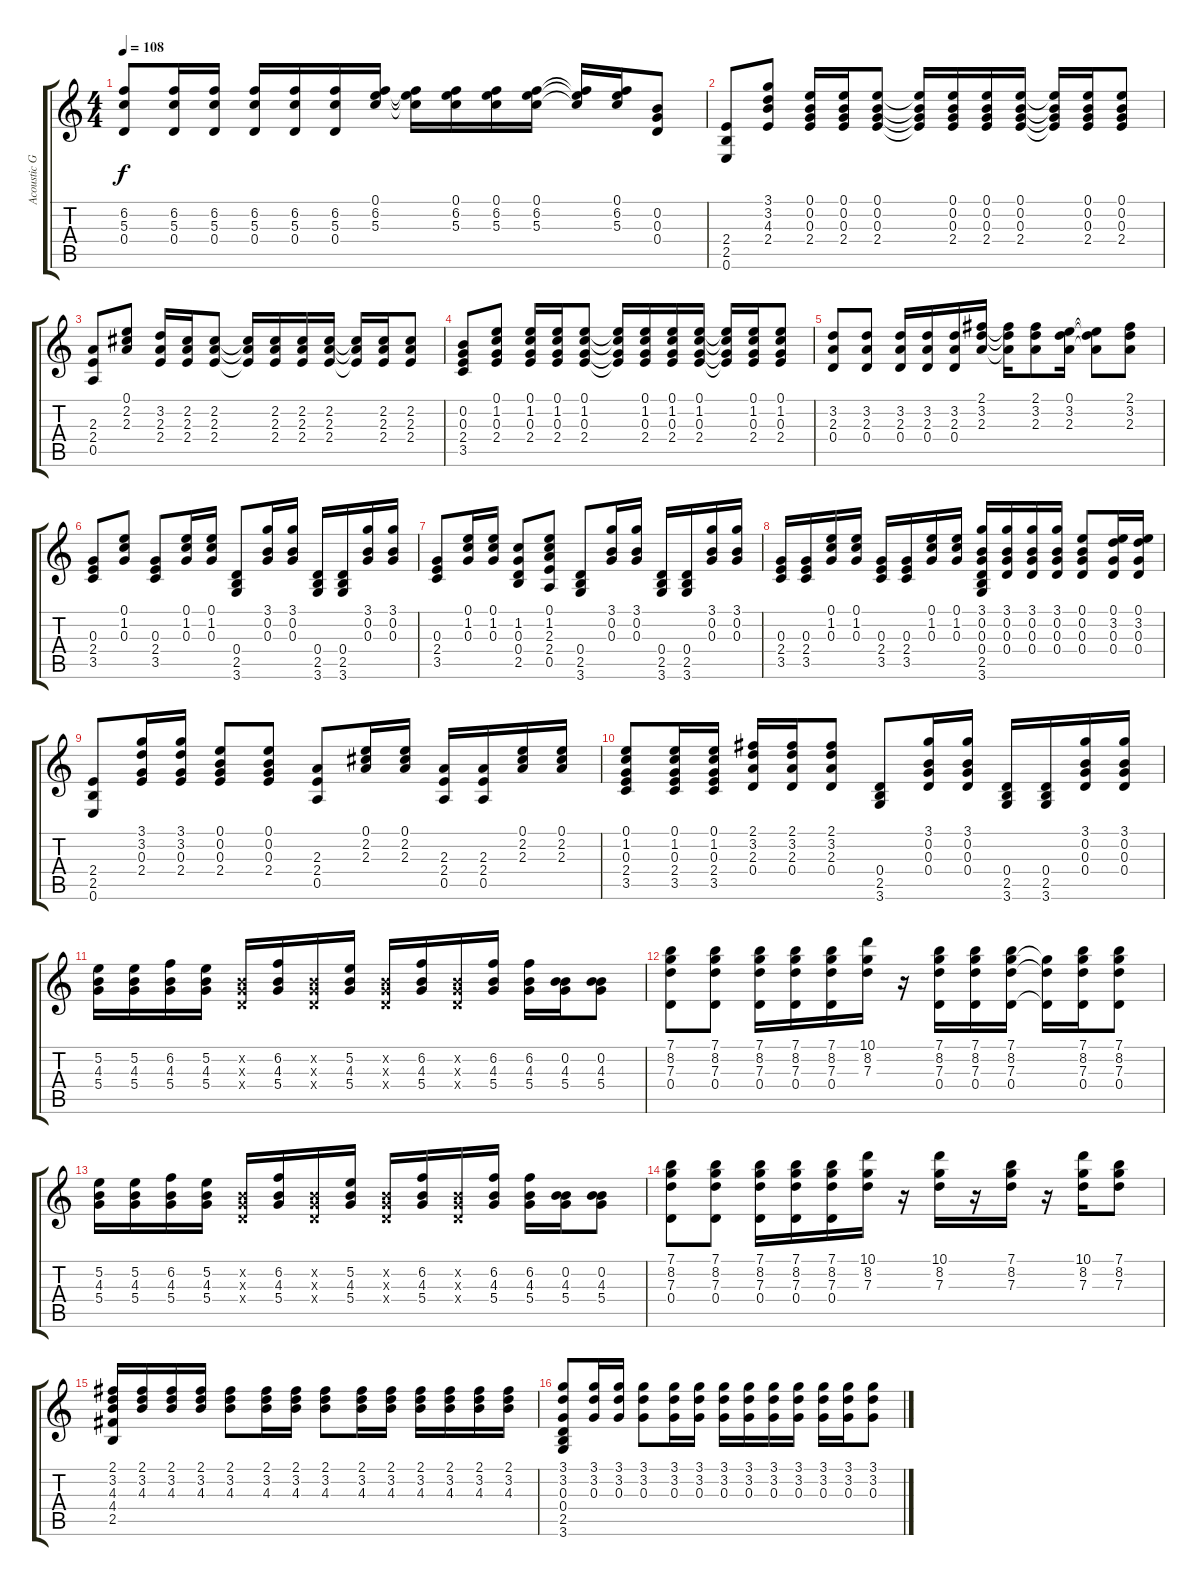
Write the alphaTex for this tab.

\track ("Acoustic Guitar" "Acoustic G") {instrument acousticguitarsteel}
\staff {score tabs}
\tuning (E4 B3 G3 D3 A2 E2) {hide}
\ts (4 4)
\tempo 108
\clef g2
\ks c
(6.2 5.3 0.4).8{dy f} (6.2 5.3 0.4).16 (6.2 5.3 0.4).16 (6.2 5.3 0.4).16 (6.2 5.3 0.4).16 (6.2 5.3 0.4).16 (0.1 6.2 5.3).16 (0.1{t} 6.2{t} 5.3{t}).16 (0.1 6.2 5.3).16 (0.1 6.2 5.3).16 (0.1 6.2 5.3).16 (0.1{t} 6.2{t} 5.3{t}).16 (0.1 6.2 5.3).16 (0.2 0.3 0.4).8 |
(2.4 2.5 0.6).8 (3.1 3.2 4.3 2.4).8 (0.1 0.2 0.3 2.4).16 (0.1 0.2 0.3 2.4).16 (0.1 0.2 0.3 2.4).8 (0.1{t} 0.2{t} 0.3{t} 2.4{t}).16 (0.1 0.2 0.3 2.4).16 (0.1 0.2 0.3 2.4).16 (0.1 0.2 0.3 2.4).16 (0.1{t} 0.2{t} 0.3{t} 2.4{t}).16 (0.1 0.2 0.3 2.4).16 (0.1 0.2 0.3 2.4).8 |
(2.3 2.4 0.5).8 (0.1 2.2 2.3).8 (3.2 2.3 2.4).16 (2.2 2.3 2.4).16 (2.2 2.3 2.4).8 (2.2{t} 2.3{t} 2.4{t}).16 (2.2 2.3 2.4).16 (2.2 2.3 2.4).16 (2.2 2.3 2.4).16 (2.2{t} 2.3{t} 2.4{t}).16 (2.2 2.3 2.4).16 (2.2 2.3 2.4).8 |
(0.2 0.3 2.4 3.5).8 (0.1 1.2 0.3 2.4).8 (0.1 1.2 0.3 2.4).16 (0.1 1.2 0.3 2.4).16 (0.1 1.2 0.3 2.4).8 (0.1{t} 1.2{t} 0.3{t} 2.4{t}).16 (0.1 1.2 0.3 2.4).16 (0.1 1.2 0.3 2.4).16 (0.1 1.2 0.3 2.4).16 (0.1{t} 1.2{t} 0.3{t} 2.4{t}).16 (0.1 1.2 0.3 2.4).16 (0.1 1.2 0.3 2.4).8 |
(3.2 2.3 0.4).8 (3.2 2.3 0.4).8 (3.2 2.3 0.4).16 (3.2 2.3 0.4).16 (3.2 2.3 0.4).16 (2.1 3.2 2.3).16 (2.1{t} 3.2{t} 2.3{t}).16 (2.1 3.2 2.3).8 (0.1 3.2 2.3).16 (0.1{t} 3.2{t} 2.3{t}).8 (2.1 3.2 2.3).8 |
(0.3 2.4 3.5).8 (0.1 1.2 0.3).8 (0.3 2.4 3.5).8 (0.1 1.2 0.3).16 (0.1 1.2 0.3).16 (0.4 2.5 3.6).8 (3.1 0.2 0.3).16 (3.1 0.2 0.3).16 (0.4 2.5 3.6).16 (0.4 2.5 3.6).16 (3.1 0.2 0.3).16 (3.1 0.2 0.3).16 |
(0.3 2.4 3.5).8 (0.1 1.2 0.3).16 (0.1 1.2 0.3).16 (1.2 0.3 0.4 2.5).8 (0.1 1.2 2.3 2.4 0.5).8 (0.4 2.5 3.6).8 (3.1 0.2 0.3).16 (3.1 0.2 0.3).16 (0.4 2.5 3.6).16 (0.4 2.5 3.6).16 (3.1 0.2 0.3).16 (3.1 0.2 0.3).16 |
(0.3 2.4 3.5).16 (0.3 2.4 3.5).16 (0.1 1.2 0.3).16 (0.1 1.2 0.3).16 (0.3 2.4 3.5).16 (0.3 2.4 3.5).16 (0.1 1.2 0.3).16 (0.1 1.2 0.3).16 (3.1 0.2 0.3 0.4 2.5 3.6).16 (3.1 0.2 0.3 0.4).16 (3.1 0.2 0.3 0.4).16 (3.1 0.2 0.3 0.4).16 (0.1 0.2 0.3 0.4).8 (0.1 3.2 0.3 0.4).16 (0.1 3.2 0.3 0.4).16 |
(2.4 2.5 0.6).8 (3.1 3.2 0.3 2.4).16 (3.1 3.2 0.3 2.4).16 (0.1 0.2 0.3 2.4).8 (0.1 0.2 0.3 2.4).8 (2.3 2.4 0.5).8 (0.1 2.2 2.3).16 (0.1 2.2 2.3).16 (2.3 2.4 0.5).16 (2.3 2.4 0.5).16 (0.1 2.2 2.3).16 (0.1 2.2 2.3).16 |
(0.1 1.2 0.3 2.4 3.5).8 (0.1 1.2 0.3 2.4 3.5).16 (0.1 1.2 0.3 2.4 3.5).16 (2.1 3.2 2.3 0.4).16 (2.1 3.2 2.3 0.4).16 (2.1 3.2 2.3 0.4).8 (0.4 2.5 3.6).8 (3.1 0.2 0.3 0.4).16 (3.1 0.2 0.3 0.4).16 (0.4 2.5 3.6).16 (0.4 2.5 3.6).16 (3.1 0.2 0.3 0.4).16 (3.1 0.2 0.3 0.4).16 |
(5.2 4.3 5.4).16 (5.2 4.3 5.4).16 (6.2 4.3 5.4).16 (5.2 4.3 5.4).16 (0.2{x} 0.3{x} 0.4{x}).16 (6.2 4.3 5.4).16 (0.2{x} 0.3{x} 0.4{x}).16 (5.2 4.3 5.4).16 (0.2{x} 0.3{x} 0.4{x}).16 (6.2 4.3 5.4).16 (0.2{x} 0.3{x} 0.4{x}).16 (6.2 4.3 5.4).16 (6.2 4.3 5.4).16 (0.2 4.3 5.4).16 (0.2 4.3 5.4).8 |
(7.1 8.2 7.3 0.4).8 (7.1 8.2 7.3 0.4).8 (7.1 8.2 7.3 0.4).16 (7.1 8.2 7.3 0.4).16 (7.1 8.2 7.3 0.4).16 (10.1 8.2 7.3).16 r.16 (7.1 8.2 7.3 0.4).16 (7.1 8.2 7.3 0.4).16 (7.1 8.2 7.3 0.4).16 (8.2{t} 7.3{t} 0.4{t}).16 (7.1 8.2 7.3 0.4).16 (7.1 8.2 7.3 0.4).8 |
(5.2 4.3 5.4).16 (5.2 4.3 5.4).16 (6.2 4.3 5.4).16 (5.2 4.3 5.4).16 (0.2{x} 0.3{x} 0.4{x}).16 (6.2 4.3 5.4).16 (0.2{x} 0.3{x} 0.4{x}).16 (5.2 4.3 5.4).16 (0.2{x} 0.3{x} 0.4{x}).16 (6.2 4.3 5.4).16 (0.2{x} 0.3{x} 0.4{x}).16 (6.2 4.3 5.4).16 (6.2 4.3 5.4).16 (0.2 4.3 5.4).16 (0.2 4.3 5.4).8 |
(7.1 8.2 7.3 0.4).8 (7.1 8.2 7.3 0.4).8 (7.1 8.2 7.3 0.4).16 (7.1 8.2 7.3 0.4).16 (7.1 8.2 7.3 0.4).16 (10.1 8.2 7.3).16 r.16 (10.1 8.2 7.3).16 r.16 (7.1 8.2 7.3).16 r.16 (10.1 8.2 7.3).16 (7.1 8.2 7.3).8 |
(2.1 3.2 4.3 4.4 2.5).16 (2.1 3.2 4.3).16 (2.1 3.2 4.3).16 (2.1 3.2 4.3).16 (2.1 3.2 4.3).8 (2.1 3.2 4.3).16 (2.1 3.2 4.3).16 (2.1 3.2 4.3).8 (2.1 3.2 4.3).16 (2.1 3.2 4.3).16 (2.1 3.2 4.3).16 (2.1 3.2 4.3).16 (2.1 3.2 4.3).16 (2.1 3.2 4.3).16 |
(3.1 3.2 0.3 0.4 2.5 3.6).8 (3.1 3.2 0.3).16 (3.1 3.2 0.3).16 (3.1 3.2 0.3).8 (3.1 3.2 0.3).16 (3.1 3.2 0.3).16 (3.1 3.2 0.3).16 (3.1 3.2 0.3).16 (3.1 3.2 0.3).16 (3.1 3.2 0.3).16 (3.1 3.2 0.3).16 (3.1 3.2 0.3).16 (3.1 3.2 0.3).8
